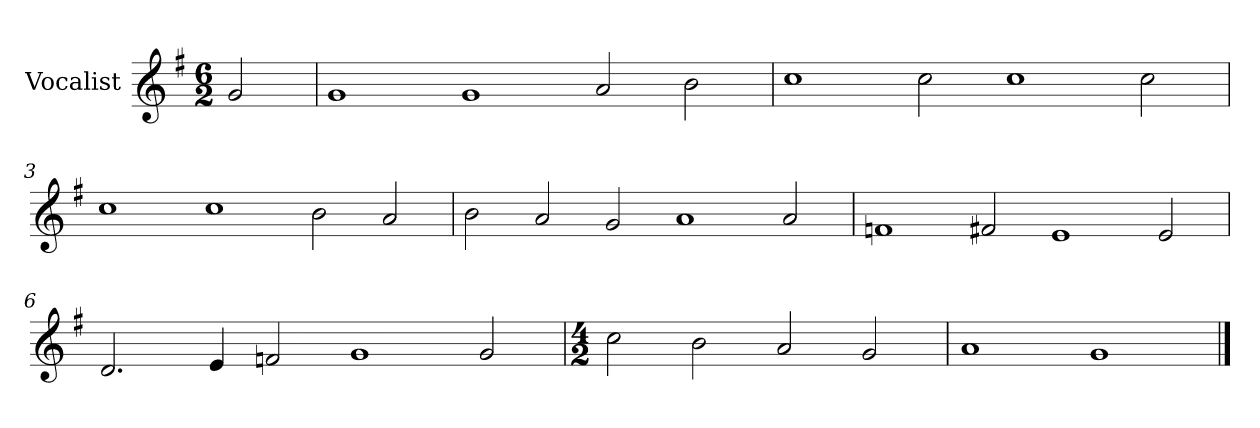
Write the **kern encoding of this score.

**kern
*part1
*staff1
*I"Vocalist
*k[f#]
*G:
*M6/2
=
2g
=1
1g
1g
2a
2b
=2
1cc
2cc
1cc
2cc
=3
1cc
1cc
2b
2a
=4
2b
2a
2g
1a
2a
=5
1fn
2f#X
1e
2e
=6
2.d
4e
2fn
1g
2g
=7
*M4/2
2cc
2b
2a
2g
=8
1a
1g
==
*-
